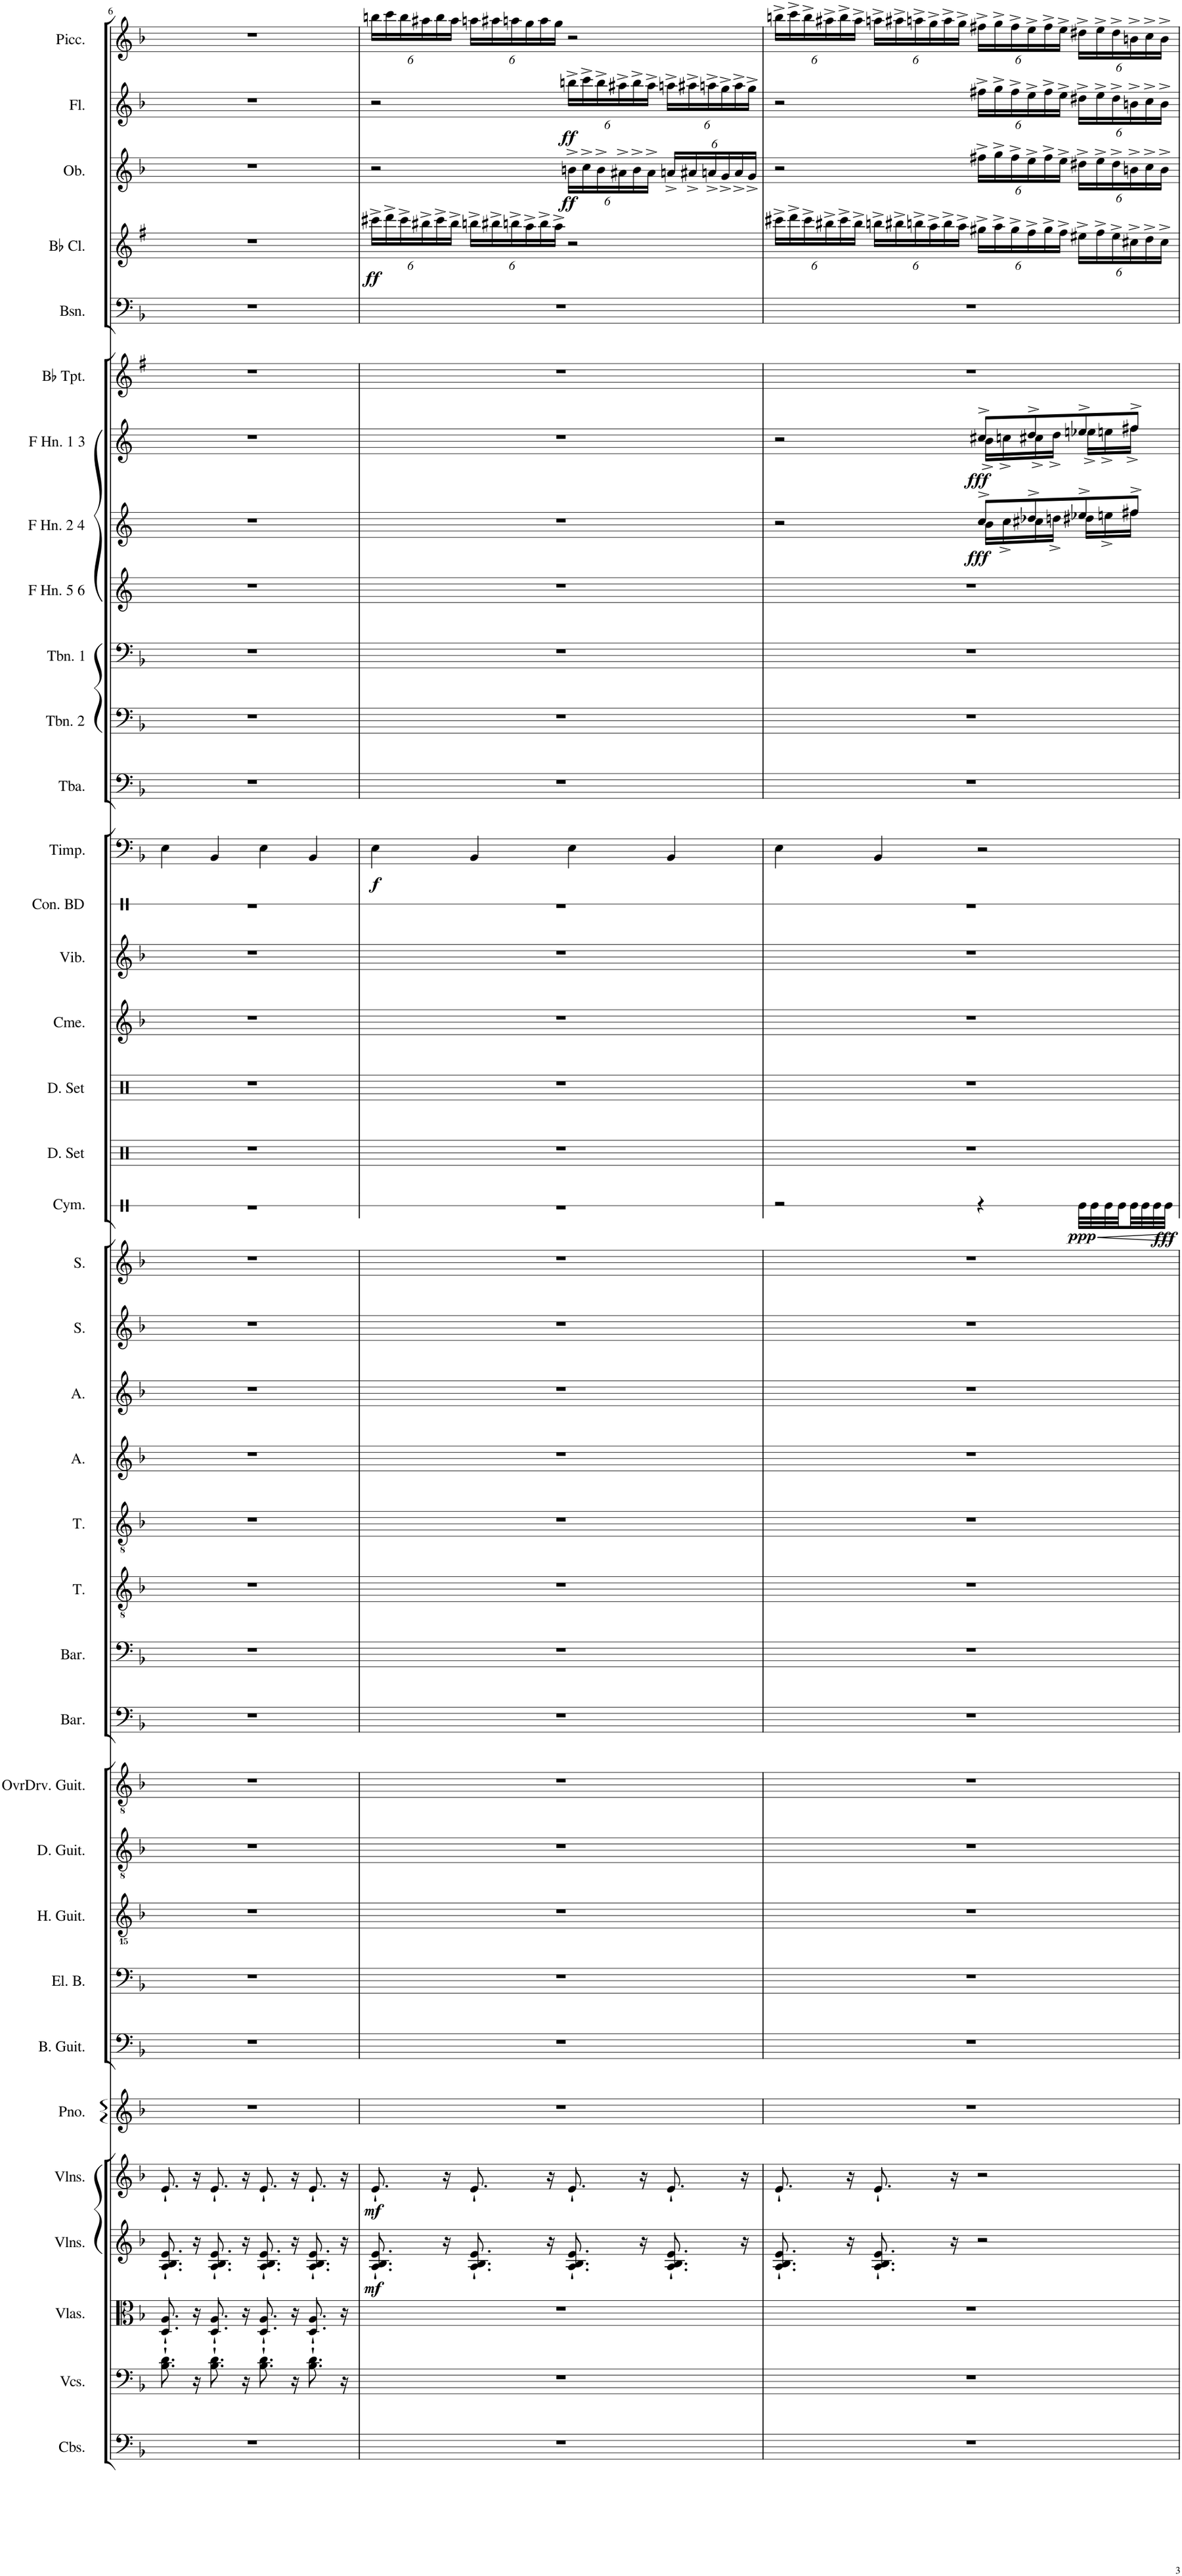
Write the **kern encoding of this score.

**kern	**kern	**kern	**kern	**dynam	**kern	**dynam	**kern	**kern	**kern	**kern	**kern	**kern	**kern	**kern	**kern	**kern	**kern	**kern	**kern	**kern	**kern	**dynam	**kern	**kern	**kern	**kern	**kern	**kern	**dynam	**kern	**kern	**kern	**kern	**kern	**dynam	**kern	**dynam	**kern	**kern	**kern	**dynam	**kern	**dynam	**kern	**dynam	**kern
*part38	*part37	*part36	*part35	*part35	*part34	*part34	*part33	*part32	*part31	*part30	*part29	*part28	*part27	*part26	*part25	*part24	*part23	*part22	*part21	*part20	*part19	*part19	*part18	*part17	*part16	*part15	*part14	*part13	*part13	*part12	*part11	*part10	*part9	*part8	*part8	*part7	*part7	*part6	*part5	*part4	*part4	*part3	*part3	*part2	*part2	*part1
*staff38	*staff37	*staff36	*staff35	*staff35	*staff34	*staff34	*staff33	*staff32	*staff31	*staff30	*staff29	*staff28	*staff27	*staff26	*staff25	*staff24	*staff23	*staff22	*staff21	*staff20	*staff19	*staff19	*staff18	*staff17	*staff16	*staff15	*staff14	*staff13	*staff13	*staff12	*staff11	*staff10	*staff9	*staff8	*staff8	*staff7	*staff7	*staff6	*staff5	*staff4	*staff4	*staff3	*staff3	*staff2	*staff2	*staff1
*I"Contrabasses	*I"Violoncellos	*I"Violas	*I"Violins	*	*I"Violins	*	*I"Piano	*I"Bass Guitar	*I"Electric Bass	*I"Guitar Harmonics	*I"Distortion Guitar	*I"Overdrive Guitar	*I"Baritone	*I"Baritone	*I"Tenor	*I"Tenor	*I"Alto	*I"Alto	*I"Soprano	*I"Soprano	*I"Cymbal	*	*I"Drumset	*I"Drumset	*I"Chimes	*I"Vibraphone	*I"Concert Bass Drum	*I"Timpani	*	*I"Tuba	*I"Trombone 2	*I"Trombone 1	*I"F Horn 5  6	*I"F Horn 2 4	*	*I"F Horn 1 3	*	*I"Bb Trumpet	*I"Bassoons	*I"Bb Clarinet	*	*I"Oboes	*	*I"Flutes	*	*I"Piccolo
*I'Cbs.	*I'Vcs.	*I'Vlas.	*I'Vlns.	*	*I'Vlns.	*	*I'Pno.	*I'B. Guit.	*I'El. B.	*	*I'D. Guit.	*I'OvrDrv. Guit.	*I'Bar.	*I'Bar.	*I'T.	*I'T.	*I'A.	*I'A.	*I'S.	*I'S.	*I'Cym.	*	*I'D. Set	*I'D. Set	*I'Cme.	*I'Vib.	*I'Con. BD	*I'Timp.	*	*I'Tba.	*I'Tbn. 2	*I'Tbn. 1	*I'F Hn. 5 6	*I'F Hn. 2 4	*	*I'F Hn. 1 3	*	*I'Bb Tpt.	*I'Bsn.	*I'Bb Cl.	*	*I'Ob.	*	*I'Fl.	*	*I'Picc.
!!LO:PB:g=z
*clefF4	*clefF4	*clefC3	*clefG2	*	*clefG2	*	*clefG2	*clefF4	*clefF4	*clefGvv2	*clefGv2	*clefGv2	*clefF4	*clefF4	*clefGv2	*clefGv2	*clefG2	*clefG2	*clefG2	*clefG2	*clefX	*	*clefX	*clefX	*clefG2	*clefG2	*clefX	*clefF4	*	*clefF4	*clefF4	*clefF4	*clefG2	*clefG2	*	*clefG2	*	*clefG2	*clefF4	*clefG2	*	*clefG2	*	*clefG2	*	*clefG2
*Trd7c12	*	*	*	*	*	*	*	*Trd7c12	*Trd7c12	*	*	*	*	*	*	*	*	*	*	*	*	*	*	*	*	*	*	*	*	*	*	*	*Trd4c7	*Trd4c7	*	*Trd4c7	*	*Trd1c2	*	*Trd1c2	*	*	*	*	*	*Trd-7c-12
*k[b-]	*k[b-]	*k[b-]	*k[b-]	*	*k[b-]	*	*k[b-]	*k[b-]	*k[b-]	*k[b-]	*k[b-]	*k[b-]	*k[b-]	*k[b-]	*k[b-]	*k[b-]	*k[b-]	*k[b-]	*k[b-]	*k[b-]	*k[]	*	*k[]	*k[]	*k[b-]	*k[b-]	*k[]	*k[b-]	*	*k[b-]	*k[b-]	*k[b-]	*k[]	*k[]	*	*k[]	*	*k[f#]	*k[b-]	*k[f#]	*	*k[b-]	*	*k[b-]	*	*k[b-]
*M4/4	*M4/4	*M4/4	*M4/4	*	*M4/4	*	*M4/4	*M4/4	*M4/4	*M4/4	*M4/4	*M4/4	*M4/4	*M4/4	*M4/4	*M4/4	*M4/4	*M4/4	*M4/4	*M4/4	*M4/4	*	*M4/4	*M4/4	*M4/4	*M4/4	*M4/4	*M4/4	*	*M4/4	*M4/4	*M4/4	*M4/4	*M4/4	*	*M4/4	*	*M4/4	*M4/4	*M4/4	*	*M4/4	*	*M4/4	*	*M4/4
=6	=6	=6	=6	=6	=6	=6	=6	=6	=6	=6	=6	=6	=6	=6	=6	=6	=6	=6	=6	=6	=6	=6	=6	=6	=6	=6	=6	=6	=6	=6	=6	=6	=6	=6	=6	=6	=6	=6	=6	=6	=6	=6	=6	=6	=6	=6
1r	8.B-\` 8.d\`	8.D/` 8.A/`	8.A/` 8.B-/` 8.e/`	.	8.e`/	.	1r	1r	1r	1r	1r	1r	1r	1r	1r	1r	1r	1r	1r	1r	1r	.	1r	1r	1r	1r	1r	4E\	.	1r	1r	1r	1r	1r	.	1r	.	1r	1r	1r	.	1r	.	1r	.	1r
.	16r	16r	16r	.	16r	.	.	.	.	.	.	.	.	.	.	.	.	.	.	.	.	.	.	.	.	.	.	.	.	.	.	.	.	.	.	.	.	.	.	.	.	.	.	.	.	.
.	8.B-\` 8.d\`	8.D/` 8.A/`	8.A/` 8.B-/` 8.e/`	.	8.e`/	.	.	.	.	.	.	.	.	.	.	.	.	.	.	.	.	.	.	.	.	.	.	4BB-/	.	.	.	.	.	.	.	.	.	.	.	.	.	.	.	.	.	.
.	16r	16r	16r	.	16r	.	.	.	.	.	.	.	.	.	.	.	.	.	.	.	.	.	.	.	.	.	.	.	.	.	.	.	.	.	.	.	.	.	.	.	.	.	.	.	.	.
.	8.B-\` 8.d\`	8.D/` 8.A/`	8.A/` 8.B-/` 8.e/`	.	8.e`/	.	.	.	.	.	.	.	.	.	.	.	.	.	.	.	.	.	.	.	.	.	.	4E\	.	.	.	.	.	.	.	.	.	.	.	.	.	.	.	.	.	.
.	16r	16r	16r	.	16r	.	.	.	.	.	.	.	.	.	.	.	.	.	.	.	.	.	.	.	.	.	.	.	.	.	.	.	.	.	.	.	.	.	.	.	.	.	.	.	.	.
.	8.B-\` 8.d\`	8.D/` 8.A/`	8.A/` 8.B-/` 8.e/`	.	8.e`/	.	.	.	.	.	.	.	.	.	.	.	.	.	.	.	.	.	.	.	.	.	.	4BB-/	.	.	.	.	.	.	.	.	.	.	.	.	.	.	.	.	.	.
.	16r	16r	16r	.	16r	.	.	.	.	.	.	.	.	.	.	.	.	.	.	.	.	.	.	.	.	.	.	.	.	.	.	.	.	.	.	.	.	.	.	.	.	.	.	.	.	.
=7	=7	=7	=7	=7	=7	=7	=7	=7	=7	=7	=7	=7	=7	=7	=7	=7	=7	=7	=7	=7	=7	=7	=7	=7	=7	=7	=7	=7	=7	=7	=7	=7	=7	=7	=7	=7	=7	=7	=7	=7	=7	=7	=7	=7	=7	=7
*	*	*	*	*	*	*	*	*	*	*	*	*	*	*	*	*	*	*	*	*	*	*	*	*	*	*	*	*	*	*	*	*	*	*	*	*	*	*	*	*Xbrackettup	*	*	*	*	*	*Xbrackettup
!	!	!	!	!LO:DY:b	!	!LO:DY:b	!	!	!	!	!	!	!	!	!	!	!	!	!	!	!	!	!	!	!	!	!	!	!LO:DY:b	!	!	!	!	!	!	!	!	!	!	!	!LO:DY:b	!	!	!	!	!
1r	1r	1r	8.A/` 8.B-/` 8.e/`	mf	8.e`/	mf	1r	1r	1r	1r	1r	1r	1r	1r	1r	1r	1r	1r	1r	1r	1r	.	1r	1r	1r	1r	1r	4E\	f	1r	1r	1r	1r	1r	.	1r	.	1r	1r	24ccc#X^\LL	ff	2r	.	2r	.	24bbn\LL
.	.	.	.	.	.	.	.	.	.	.	.	.	.	.	.	.	.	.	.	.	.	.	.	.	.	.	.	.	.	.	.	.	.	.	.	.	.	.	.	24ddd^\	.	.	.	.	.	24ccc\
.	.	.	.	.	.	.	.	.	.	.	.	.	.	.	.	.	.	.	.	.	.	.	.	.	.	.	.	.	.	.	.	.	.	.	.	.	.	.	.	24ccc#^\	.	.	.	.	.	24bb\
.	.	.	.	.	.	.	.	.	.	.	.	.	.	.	.	.	.	.	.	.	.	.	.	.	.	.	.	.	.	.	.	.	.	.	.	.	.	.	.	24bb#X^\	.	.	.	.	.	24aa#X\
.	.	.	.	.	.	.	.	.	.	.	.	.	.	.	.	.	.	.	.	.	.	.	.	.	.	.	.	.	.	.	.	.	.	.	.	.	.	.	.	24ccc#^\	.	.	.	.	.	24bb\
.	.	.	16r	.	16r	.	.	.	.	.	.	.	.	.	.	.	.	.	.	.	.	.	.	.	.	.	.	.	.	.	.	.	.	.	.	.	.	.	.	.	.	.	.	.	.	.
.	.	.	.	.	.	.	.	.	.	.	.	.	.	.	.	.	.	.	.	.	.	.	.	.	.	.	.	.	.	.	.	.	.	.	.	.	.	.	.	24bb#^\JJ	.	.	.	.	.	24aa#\JJ
.	.	.	8.A/` 8.B-/` 8.e/`	.	8.e`/	.	.	.	.	.	.	.	.	.	.	.	.	.	.	.	.	.	.	.	.	.	.	4BB-/	.	.	.	.	.	.	.	.	.	.	.	24bbn^\LL	.	.	.	.	.	24aan\LL
.	.	.	.	.	.	.	.	.	.	.	.	.	.	.	.	.	.	.	.	.	.	.	.	.	.	.	.	.	.	.	.	.	.	.	.	.	.	.	.	24bb#X^\	.	.	.	.	.	24aa#X\
.	.	.	.	.	.	.	.	.	.	.	.	.	.	.	.	.	.	.	.	.	.	.	.	.	.	.	.	.	.	.	.	.	.	.	.	.	.	.	.	24bbn^\	.	.	.	.	.	24aan\
.	.	.	.	.	.	.	.	.	.	.	.	.	.	.	.	.	.	.	.	.	.	.	.	.	.	.	.	.	.	.	.	.	.	.	.	.	.	.	.	24aa^\	.	.	.	.	.	24gg\
.	.	.	.	.	.	.	.	.	.	.	.	.	.	.	.	.	.	.	.	.	.	.	.	.	.	.	.	.	.	.	.	.	.	.	.	.	.	.	.	24bb^\	.	.	.	.	.	24aa\
.	.	.	16r	.	16r	.	.	.	.	.	.	.	.	.	.	.	.	.	.	.	.	.	.	.	.	.	.	.	.	.	.	.	.	.	.	.	.	.	.	.	.	.	.	.	.	.
.	.	.	.	.	.	.	.	.	.	.	.	.	.	.	.	.	.	.	.	.	.	.	.	.	.	.	.	.	.	.	.	.	.	.	.	.	.	.	.	24aa^\JJ	.	.	.	.	.	24gg\JJ
*	*	*	*	*	*	*	*	*	*	*	*	*	*	*	*	*	*	*	*	*	*	*	*	*	*	*	*	*	*	*	*	*	*	*	*	*	*	*	*	*	*	*Xbrackettup	*	*Xbrackettup	*	*
!	!	!	!	!	!	!	!	!	!	!	!	!	!	!	!	!	!	!	!	!	!	!	!	!	!	!	!	!	!	!	!	!	!	!	!	!	!	!	!	!	!	!	!LO:DY:b	!	!LO:DY:b	!
.	.	.	8.A/` 8.B-/` 8.e/`	.	8.e`/	.	.	.	.	.	.	.	.	.	.	.	.	.	.	.	.	.	.	.	.	.	.	4E\	.	.	.	.	.	.	.	.	.	.	.	2r	.	24bn^\LL	ff	24bbn^\LL	ff	2r
.	.	.	.	.	.	.	.	.	.	.	.	.	.	.	.	.	.	.	.	.	.	.	.	.	.	.	.	.	.	.	.	.	.	.	.	.	.	.	.	.	.	24cc^\	.	24ccc^\	.	.
.	.	.	.	.	.	.	.	.	.	.	.	.	.	.	.	.	.	.	.	.	.	.	.	.	.	.	.	.	.	.	.	.	.	.	.	.	.	.	.	.	.	24b^\	.	24bb^\	.	.
.	.	.	.	.	.	.	.	.	.	.	.	.	.	.	.	.	.	.	.	.	.	.	.	.	.	.	.	.	.	.	.	.	.	.	.	.	.	.	.	.	.	24a#X^\	.	24aa#X^\	.	.
.	.	.	.	.	.	.	.	.	.	.	.	.	.	.	.	.	.	.	.	.	.	.	.	.	.	.	.	.	.	.	.	.	.	.	.	.	.	.	.	.	.	24b^\	.	24bb^\	.	.
.	.	.	16r	.	16r	.	.	.	.	.	.	.	.	.	.	.	.	.	.	.	.	.	.	.	.	.	.	.	.	.	.	.	.	.	.	.	.	.	.	.	.	.	.	.	.	.
.	.	.	.	.	.	.	.	.	.	.	.	.	.	.	.	.	.	.	.	.	.	.	.	.	.	.	.	.	.	.	.	.	.	.	.	.	.	.	.	.	.	24a#^\JJ	.	24aa#^\JJ	.	.
.	.	.	8.A/` 8.B-/` 8.e/`	.	8.e`/	.	.	.	.	.	.	.	.	.	.	.	.	.	.	.	.	.	.	.	.	.	.	4BB-/	.	.	.	.	.	.	.	.	.	.	.	.	.	24an^/LL	.	24aan^\LL	.	.
.	.	.	.	.	.	.	.	.	.	.	.	.	.	.	.	.	.	.	.	.	.	.	.	.	.	.	.	.	.	.	.	.	.	.	.	.	.	.	.	.	.	24a#X^/	.	24aa#X^\	.	.
.	.	.	.	.	.	.	.	.	.	.	.	.	.	.	.	.	.	.	.	.	.	.	.	.	.	.	.	.	.	.	.	.	.	.	.	.	.	.	.	.	.	24an^/	.	24aan^\	.	.
.	.	.	.	.	.	.	.	.	.	.	.	.	.	.	.	.	.	.	.	.	.	.	.	.	.	.	.	.	.	.	.	.	.	.	.	.	.	.	.	.	.	24g^/	.	24gg^\	.	.
.	.	.	.	.	.	.	.	.	.	.	.	.	.	.	.	.	.	.	.	.	.	.	.	.	.	.	.	.	.	.	.	.	.	.	.	.	.	.	.	.	.	24a^/	.	24aa^\	.	.
.	.	.	16r	.	16r	.	.	.	.	.	.	.	.	.	.	.	.	.	.	.	.	.	.	.	.	.	.	.	.	.	.	.	.	.	.	.	.	.	.	.	.	.	.	.	.	.
.	.	.	.	.	.	.	.	.	.	.	.	.	.	.	.	.	.	.	.	.	.	.	.	.	.	.	.	.	.	.	.	.	.	.	.	.	.	.	.	.	.	24g^/JJ	.	24gg^\JJ	.	.
=8	=8	=8	=8	=8	=8	=8	=8	=8	=8	=8	=8	=8	=8	=8	=8	=8	=8	=8	=8	=8	=8	=8	=8	=8	=8	=8	=8	=8	=8	=8	=8	=8	=8	=8	=8	=8	=8	=8	=8	=8	=8	=8	=8	=8	=8	=8
*	*	*	*	*	*	*	*	*	*	*	*	*	*	*	*	*	*	*	*	*	*	*	*	*	*	*	*	*	*	*	*	*	*	*^	*	*^	*	*	*	*	*	*	*	*	*	*
1r	1r	1r	8.A/` 8.B-/` 8.e/`	.	8.e`/	.	1r	1r	1r	1r	1r	1r	1r	1r	1r	1r	1r	1r	1r	1r	2r	.	1r	1r	1r	1r	1r	4E\	.	1r	1r	1r	1r	2r	2ryy	.	2r	2ryy	.	1r	1r	24ccc#X^\LL	.	2r	.	2r	.	24bbn^\LL
.	.	.	.	.	.	.	.	.	.	.	.	.	.	.	.	.	.	.	.	.	.	.	.	.	.	.	.	.	.	.	.	.	.	.	.	.	.	.	.	.	.	24ddd^\	.	.	.	.	.	24ccc^\
.	.	.	.	.	.	.	.	.	.	.	.	.	.	.	.	.	.	.	.	.	.	.	.	.	.	.	.	.	.	.	.	.	.	.	.	.	.	.	.	.	.	24ccc#^\	.	.	.	.	.	24bb^\
.	.	.	.	.	.	.	.	.	.	.	.	.	.	.	.	.	.	.	.	.	.	.	.	.	.	.	.	.	.	.	.	.	.	.	.	.	.	.	.	.	.	24bb#X^\	.	.	.	.	.	24aa#X^\
.	.	.	.	.	.	.	.	.	.	.	.	.	.	.	.	.	.	.	.	.	.	.	.	.	.	.	.	.	.	.	.	.	.	.	.	.	.	.	.	.	.	24ccc#^\	.	.	.	.	.	24bb^\
.	.	.	16r	.	16r	.	.	.	.	.	.	.	.	.	.	.	.	.	.	.	.	.	.	.	.	.	.	.	.	.	.	.	.	.	.	.	.	.	.	.	.	.	.	.	.	.	.	.
.	.	.	.	.	.	.	.	.	.	.	.	.	.	.	.	.	.	.	.	.	.	.	.	.	.	.	.	.	.	.	.	.	.	.	.	.	.	.	.	.	.	24bb#^\JJ	.	.	.	.	.	24aa#^\JJ
.	.	.	8.A/` 8.B-/` 8.e/`	.	8.e`/	.	.	.	.	.	.	.	.	.	.	.	.	.	.	.	.	.	.	.	.	.	.	4BB-/	.	.	.	.	.	.	.	.	.	.	.	.	.	24bbn^\LL	.	.	.	.	.	24aan^\LL
.	.	.	.	.	.	.	.	.	.	.	.	.	.	.	.	.	.	.	.	.	.	.	.	.	.	.	.	.	.	.	.	.	.	.	.	.	.	.	.	.	.	24bb#X^\	.	.	.	.	.	24aa#X^\
.	.	.	.	.	.	.	.	.	.	.	.	.	.	.	.	.	.	.	.	.	.	.	.	.	.	.	.	.	.	.	.	.	.	.	.	.	.	.	.	.	.	24bbn^\	.	.	.	.	.	24aan^\
.	.	.	.	.	.	.	.	.	.	.	.	.	.	.	.	.	.	.	.	.	.	.	.	.	.	.	.	.	.	.	.	.	.	.	.	.	.	.	.	.	.	24aa^\	.	.	.	.	.	24gg^\
.	.	.	.	.	.	.	.	.	.	.	.	.	.	.	.	.	.	.	.	.	.	.	.	.	.	.	.	.	.	.	.	.	.	.	.	.	.	.	.	.	.	24bb^\	.	.	.	.	.	24aa^\
.	.	.	16r	.	16r	.	.	.	.	.	.	.	.	.	.	.	.	.	.	.	.	.	.	.	.	.	.	.	.	.	.	.	.	.	.	.	.	.	.	.	.	.	.	.	.	.	.	.
.	.	.	.	.	.	.	.	.	.	.	.	.	.	.	.	.	.	.	.	.	.	.	.	.	.	.	.	.	.	.	.	.	.	.	.	.	.	.	.	.	.	24aa^\JJ	.	.	.	.	.	24gg^\JJ
!	!	!	!	!	!	!	!	!	!	!	!	!	!	!	!	!	!	!	!	!	!	!	!	!	!	!	!	!	!	!	!	!	!	!	!	!LO:DY:b	!	!	!LO:DY:b	!	!	!	!	!	!	!	!	!
.	.	.	2r	.	2r	.	.	.	.	.	.	.	.	.	.	.	.	.	.	.	4r	.	.	.	.	.	.	2r	.	.	.	.	.	8cc^/L	16b\LL	fff	8cc#X^/L	16b^\LL	fff	.	.	24gg#X^\LL	.	24ff#X^\LL	.	24ff#X^\LL	.	24ff#X^\LL
.	.	.	.	.	.	.	.	.	.	.	.	.	.	.	.	.	.	.	.	.	.	.	.	.	.	.	.	.	.	.	.	.	.	.	.	.	.	.	.	.	.	24aa^\	.	24gg^\	.	24gg^\	.	24gg^\
.	.	.	.	.	.	.	.	.	.	.	.	.	.	.	.	.	.	.	.	.	.	.	.	.	.	.	.	.	.	.	.	.	.	.	16cc^\	.	.	16ccn^\	.	.	.	.	.	.	.	.	.	.
.	.	.	.	.	.	.	.	.	.	.	.	.	.	.	.	.	.	.	.	.	.	.	.	.	.	.	.	.	.	.	.	.	.	.	.	.	.	.	.	.	.	24gg#^\	.	24ff#^\	.	24ff#^\	.	24ff#^\
.	.	.	.	.	.	.	.	.	.	.	.	.	.	.	.	.	.	.	.	.	.	.	.	.	.	.	.	.	.	.	.	.	.	8dd-X^/	16cc#X\	.	8dd^/	16cc#X^\	.	.	.	24ff#^\	.	24ee^\	.	24ee^\	.	24ee^\
.	.	.	.	.	.	.	.	.	.	.	.	.	.	.	.	.	.	.	.	.	.	.	.	.	.	.	.	.	.	.	.	.	.	.	.	.	.	.	.	.	.	24gg#^\	.	24ff#^\	.	24ff#^\	.	24ff#^\
.	.	.	.	.	.	.	.	.	.	.	.	.	.	.	.	.	.	.	.	.	.	.	.	.	.	.	.	.	.	.	.	.	.	.	16ddn^\JJ	.	.	16dd^\JJ	.	.	.	.	.	.	.	.	.	.
.	.	.	.	.	.	.	.	.	.	.	.	.	.	.	.	.	.	.	.	.	.	.	.	.	.	.	.	.	.	.	.	.	.	.	.	.	.	.	.	.	.	24ff#^\JJ	.	24ee^\JJ	.	24ee^\JJ	.	24ee^\JJ
!	!	!	!	!	!	!	!	!	!	!	!	!	!	!	!	!	!	!	!	!	!	!LO:HP:b	!	!	!	!	!	!	!	!	!	!	!	!	!	!	!	!	!	!	!	!	!	!	!	!	!	!
!	!	!	!	!	!	!	!	!	!	!	!	!	!	!	!	!	!	!	!	!	!	!LO:DY:n=1:b	!	!	!	!	!	!	!	!	!	!	!	!	!	!	!	!	!	!	!	!	!	!	!	!	!	!
.	.	.	.	.	.	.	.	.	.	.	.	.	.	.	.	.	.	.	.	.	32Re\LLL	< ppp	.	.	.	.	.	.	.	.	.	.	.	8ee-X^/	16dd#X\LL	.	8een^/	16ee-X^\LL	.	.	.	24ee#X^\LL	.	24dd#X^\LL	.	24dd#X^\LL	.	24dd#X^\LL
.	.	.	.	.	.	.	.	.	.	.	.	.	.	.	.	.	.	.	.	.	32Re\	.	.	.	.	.	.	.	.	.	.	.	.	.	.	.	.	.	.	.	.	.	.	.	.	.	.	.
.	.	.	.	.	.	.	.	.	.	.	.	.	.	.	.	.	.	.	.	.	.	.	.	.	.	.	.	.	.	.	.	.	.	.	.	.	.	.	.	.	.	24ff#^\	.	24ee^\	.	24ee^\	.	24ee^\
.	.	.	.	.	.	.	.	.	.	.	.	.	.	.	.	.	.	.	.	.	32Re\	.	.	.	.	.	.	.	.	.	.	.	.	.	16een^\	.	.	16een^\	.	.	.	.	.	.	.	.	.	.
.	.	.	.	.	.	.	.	.	.	.	.	.	.	.	.	.	.	.	.	.	.	.	.	.	.	.	.	.	.	.	.	.	.	.	.	.	.	.	.	.	.	24ee#^\	.	24dd#^\	.	24dd#^\	.	24dd#^\
.	.	.	.	.	.	.	.	.	.	.	.	.	.	.	.	.	.	.	.	.	32Re\	.	.	.	.	.	.	.	.	.	.	.	.	.	.	.	.	.	.	.	.	.	.	.	.	.	.	.
.	.	.	.	.	.	.	.	.	.	.	.	.	.	.	.	.	.	.	.	.	32Re\	.	.	.	.	.	.	.	.	.	.	.	.	8ff#X^/J	16ff#\JJ	.	8ff#X^/J	16ff#^\JJ	.	.	.	24cc#X^\	.	24bn^\	.	24bn^\	.	24bn^\
.	.	.	.	.	.	.	.	.	.	.	.	.	.	.	.	.	.	.	.	.	32Re\	.	.	.	.	.	.	.	.	.	.	.	.	.	.	.	.	.	.	.	.	.	.	.	.	.	.	.
.	.	.	.	.	.	.	.	.	.	.	.	.	.	.	.	.	.	.	.	.	.	.	.	.	.	.	.	.	.	.	.	.	.	.	.	.	.	.	.	.	.	24dd^\	.	24cc^\	.	24cc^\	.	24cc^\
.	.	.	.	.	.	.	.	.	.	.	.	.	.	.	.	.	.	.	.	.	32Re\	.	.	.	.	.	.	.	.	.	.	.	.	.	16ryy	.	.	16ryy	.	.	.	.	.	.	.	.	.	.
.	.	.	.	.	.	.	.	.	.	.	.	.	.	.	.	.	.	.	.	.	.	.	.	.	.	.	.	.	.	.	.	.	.	.	.	.	.	.	.	.	.	24cc#^\JJ	.	24b^\JJ	.	24b^\JJ	.	24b^\JJ
!	!	!	!	!	!	!	!	!	!	!	!	!	!	!	!	!	!	!	!	!	!	!LO:DY:n=2:b	!	!	!	!	!	!	!	!	!	!	!	!	!	!	!	!	!	!	!	!	!	!	!	!	!	!
.	.	.	.	.	.	.	.	.	.	.	.	.	.	.	.	.	.	.	.	.	32Re\JJJ	fff	.	.	.	.	.	.	.	.	.	.	.	.	.	.	.	.	.	.	.	.	.	.	.	.	.	.
*	*	*	*	*	*	*	*	*	*	*	*	*	*	*	*	*	*	*	*	*	*	*	*	*	*	*	*	*	*	*	*	*	*	*v	*v	*	*	*	*	*	*	*	*	*	*	*	*	*
*	*	*	*	*	*	*	*	*	*	*	*	*	*	*	*	*	*	*	*	*	*	*	*	*	*	*	*	*	*	*	*	*	*	*	*	*v	*v	*	*	*	*	*	*	*	*	*	*
.	.	.	.	.	.	.	.	.	.	.	.	.	.	.	.	.	.	.	.	.	.	[	.	.	.	.	.	.	.	.	.	.	.	.	.	.	.	.	.	.	.	.	.	.	.	.
=	=	=	=	=	=	=	=	=	=	=	=	=	=	=	=	=	=	=	=	=	=	=	=	=	=	=	=	=	=	=	=	=	=	=	=	=	=	=	=	=	=	=	=	=	=	=
*-	*-	*-	*-	*-	*-	*-	*-	*-	*-	*-	*-	*-	*-	*-	*-	*-	*-	*-	*-	*-	*-	*-	*-	*-	*-	*-	*-	*-	*-	*-	*-	*-	*-	*-	*-	*-	*-	*-	*-	*-	*-	*-	*-	*-	*-	*-
